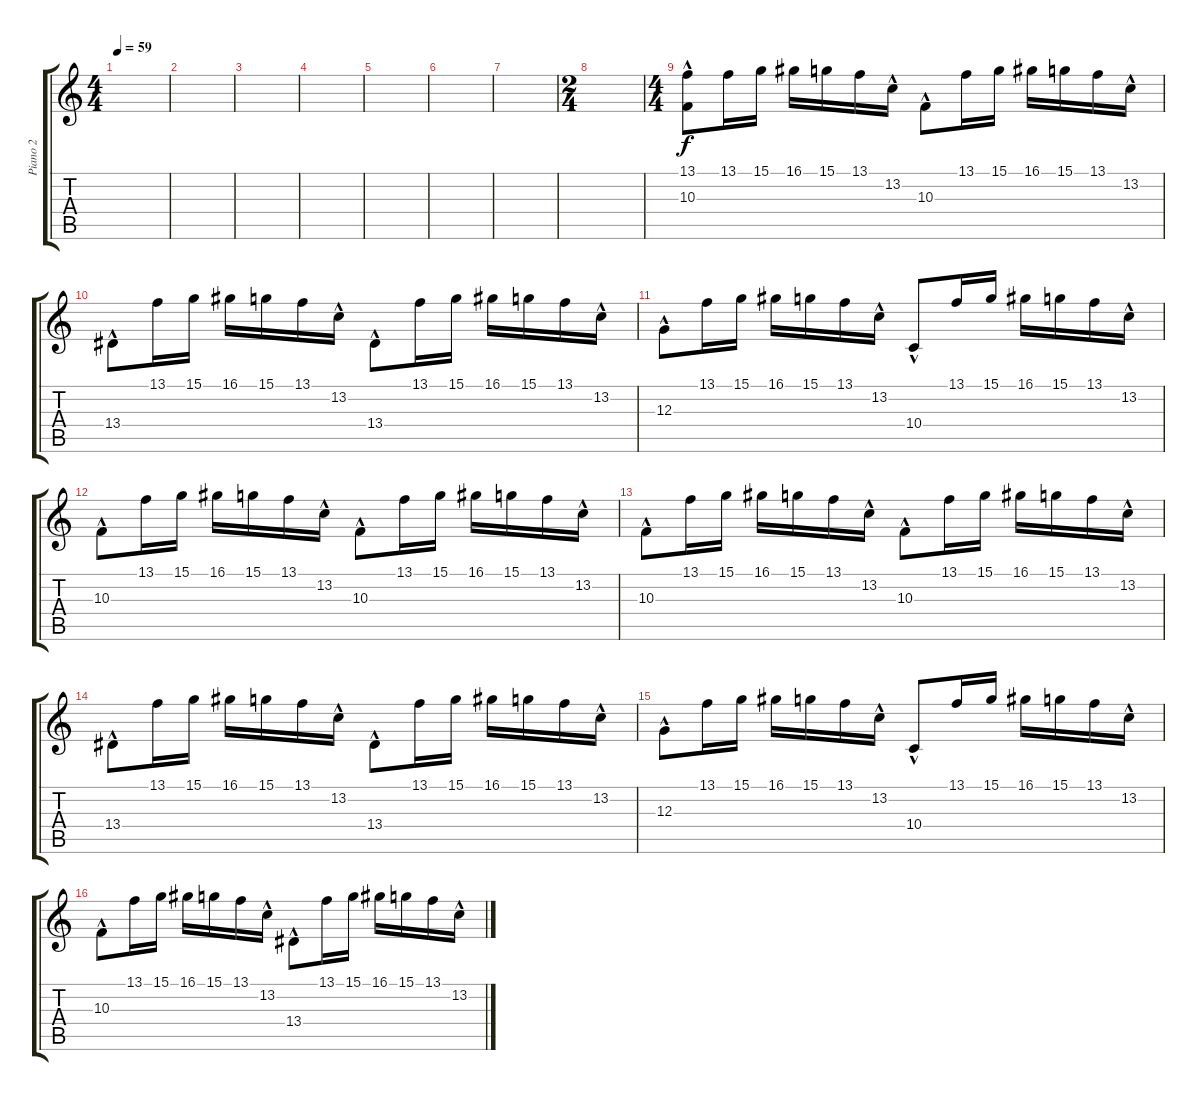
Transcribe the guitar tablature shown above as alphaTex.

\track ("Piano 2" "Piano 2") {instrument brightacousticpiano}
\staff {score tabs}
\tuning (E4 B3 G3 D3 A2 E2) {hide}
\ts (4 4)
\tempo 59
\clef g2
\ks c
|
|
|
|
|
|
|
\ts (2 4)
|
\ts (4 4)
(13.1 10.3{hac}).8 13.1.16 15.1.16 16.1.16 15.1.16 13.1.16 13.2{hac}.16 10.3{hac}.8 13.1.16 15.1.16 16.1.16 15.1.16 13.1.16 13.2{hac}.16 |
13.4{hac}.8 13.1.16 15.1.16 16.1.16 15.1.16 13.1.16 13.2{hac}.16 13.4{hac}.8 13.1.16 15.1.16 16.1.16 15.1.16 13.1.16 13.2{hac}.16 |
12.3{hac}.8 13.1.16 15.1.16 16.1.16 15.1.16 13.1.16 13.2{hac}.16 10.4{hac}.8 13.1.16 15.1.16 16.1.16 15.1.16 13.1.16 13.2{hac}.16 |
10.3{hac}.8 13.1.16 15.1.16 16.1.16 15.1.16 13.1.16 13.2{hac}.16 10.3{hac}.8 13.1.16 15.1.16 16.1.16 15.1.16 13.1.16 13.2{hac}.16 |
10.3{hac}.8 13.1.16 15.1.16 16.1.16 15.1.16 13.1.16 13.2{hac}.16 10.3{hac}.8 13.1.16 15.1.16 16.1.16 15.1.16 13.1.16 13.2{hac}.16 |
13.4{hac}.8 13.1.16 15.1.16 16.1.16 15.1.16 13.1.16 13.2{hac}.16 13.4{hac}.8 13.1.16 15.1.16 16.1.16 15.1.16 13.1.16 13.2{hac}.16 |
12.3{hac}.8 13.1.16 15.1.16 16.1.16 15.1.16 13.1.16 13.2{hac}.16 10.4{hac}.8 13.1.16 15.1.16 16.1.16 15.1.16 13.1.16 13.2{hac}.16 |
10.3{hac}.8 13.1.16 15.1.16 16.1.16 15.1.16 13.1.16 13.2{hac}.16 13.4{hac}.8 13.1.16 15.1.16 16.1.16 15.1.16 13.1.16 13.2{hac}.16
